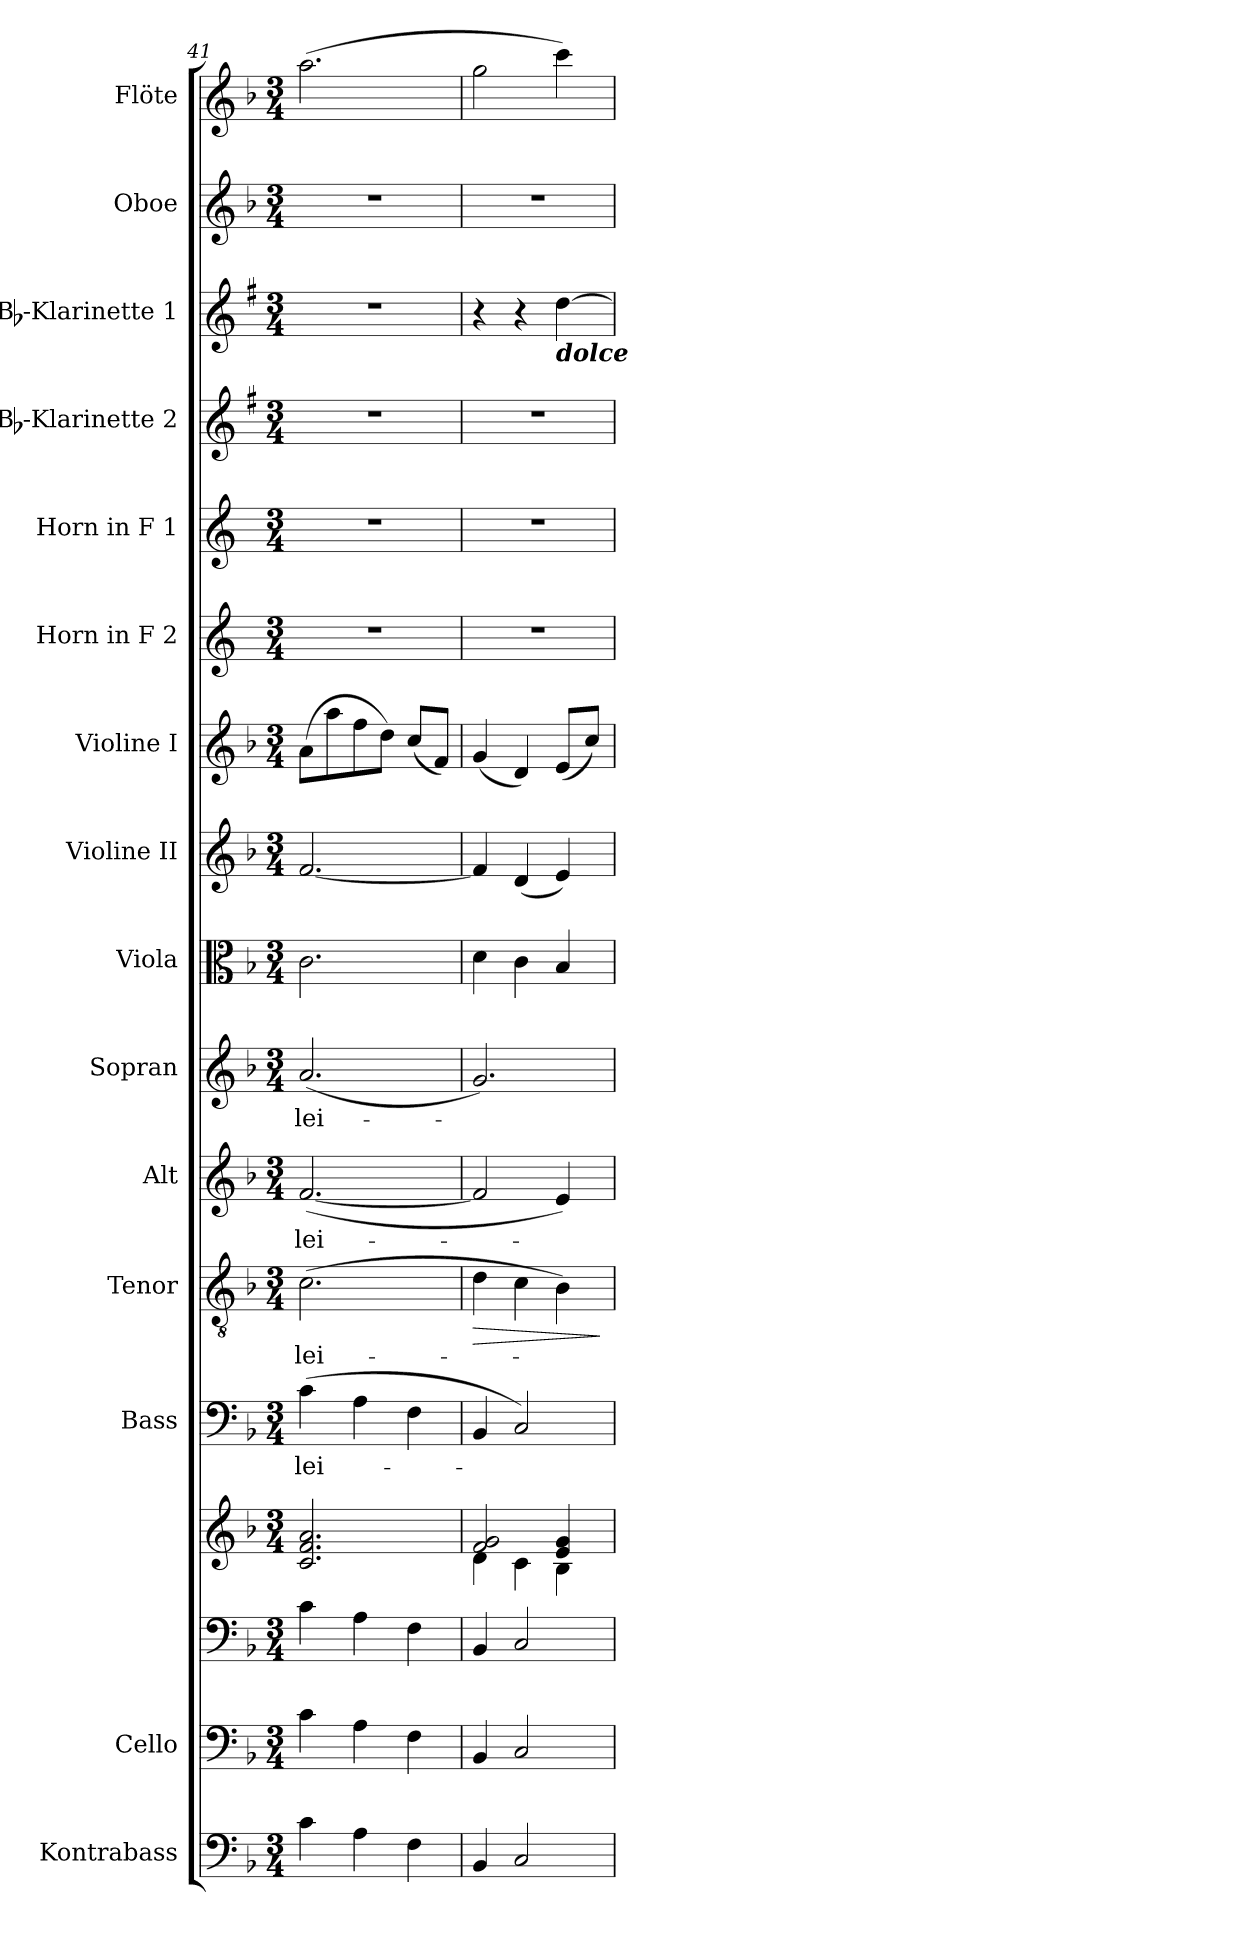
**kern	**kern	**kern	**kern	**kern	**text	**kern	**text	**dynam	**kern	**text	**kern	**text	**kern	**kern	**kern	**kern	**kern	**kern	**kern	**kern	**kern
*part16	*part15	*part14	*part14	*part13	*part13	*part12	*part12	*part12	*part11	*part11	*part10	*part10	*part9	*part8	*part7	*part6	*part5	*part4	*part3	*part2	*part1
*staff17	*staff16	*staff15	*staff14	*staff13	*staff13	*staff12	*staff12	*staff12	*staff11	*staff11	*staff10	*staff10	*staff9	*staff8	*staff7	*staff6	*staff5	*staff4	*staff3	*staff2	*staff1
*I"Kontrabass	*I"Cello	*	*	*I"Bass	*	*I"Tenor	*	*	*I"Alt	*	*I"Sopran	*	*I"Viola	*I"Violine II	*I"Violine I	*I"Horn in F 2	*I"Horn in F 1	*I"Bb-Klarinette 2	*I"Bb-Klarinette 1	*I"Oboe	*I"Flöte
*I'Kb.	*	*	*	*I'B.	*	*I'T.	*	*	*I'A.	*	*I'S.	*	*I'Vla.	*I'Vl. II	*I'Vl. I	*	*	*I'Bb Kl. 2	*I'Bb Kl. 1	*I'Ob.	*I'Fl.
*clefF4	*clefF4	*clefF4	*clefG2	*clefF4	*	*clefGv2	*	*	*clefG2	*	*clefG2	*	*clefC3	*clefG2	*clefG2	*clefG2	*clefG2	*clefG2	*clefG2	*clefG2	*clefG2
*ITrd7c12	*	*	*	*	*	*	*	*	*	*	*	*	*	*	*	*ITrd4c7	*ITrd4c7	*ITrd1c2	*ITrd1c2	*	*
*k[b-]	*k[b-]	*k[b-]	*k[b-]	*k[b-]	*	*k[b-]	*	*	*k[b-]	*	*k[b-]	*	*k[b-]	*k[b-]	*k[b-]	*k[b-]	*k[b-]	*k[b-]	*k[b-]	*k[b-]	*k[b-]
*F:	*F:	*F:	*F:	*F:	*	*F:	*	*	*F:	*	*F:	*	*F:	*F:	*F:	*F:	*F:	*F:	*F:	*F:	*F:
*M3/4	*M3/4	*M3/4	*M3/4	*M3/4	*	*M3/4	*	*	*M3/4	*	*M3/4	*	*M3/4	*M3/4	*M3/4	*M3/4	*M3/4	*M3/4	*M3/4	*M3/4	*M3/4
=41	=41	=41	=41	=41	=41	=41	=41	=41	=41	=41	=41	=41	=41	=41	=41	=41	=41	=41	=41	=41	=41
!	!	!	!	!	!LO:LY:b	!	!LO:LY:b	!	!	!LO:LY:b	!	!LO:LY:b	!	!	!	!	!	!	!	!	!
4C\	4c\	4c\	2.c/ 2.f/ 2.a/	(>4c\	-lei-	(>2.c\	-lei-	.	(<[2.f/	-lei-	(<2.a/	-lei-	2.c\	[2.f/	(>8a\L	2.r	2.r	2.r	2.r	2.r	(>2.aa\
.	.	.	.	.	.	.	.	.	.	.	.	.	.	.	8aa\	.	.	.	.	.	.
4AA\	4A\	4A\	.	4A\	.	.	.	.	.	.	.	.	.	.	8ff\	.	.	.	.	.	.
.	.	.	.	.	.	.	.	.	.	.	.	.	.	.	8dd\J)	.	.	.	.	.	.
4FF\	4F\	4F\	.	4F\	.	.	.	.	.	.	.	.	.	.	(<8cc/L	.	.	.	.	.	.
.	.	.	.	.	.	.	.	.	.	.	.	.	.	.	8f/J)	.	.	.	.	.	.
=42	=42	=42	=42	=42	=42	=42	=42	=42	=42	=42	=42	=42	=42	=42	=42	=42	=42	=42	=42	=42	=42
*	*	*	*^	*	*	*	*	*	*	*	*	*	*	*	*	*	*	*	*	*	*
!	!	!	!	!	!	!	!	!	!LO:HP:b	!	!	!	!	!	!	!	!	!	!	!	!	!
4BBB-/	4BB-/	4BB-/	2f/ 2g/	4d\	4BB-/	.	4d\	.	>	2f/]	.	2.g/)	.	4d\	4f/]	(<4g/	2.r	2.r	2.r	4r	2.r	2gg\
2CC/	2C/	2C/	.	4c\	2C/)	.	4c\	.	.	.	.	.	.	4c\	(<4d/	4d/)	.	.	.	4r	.	.
!	!	!	!	!	!	!	!	!	!	!	!	!	!	!	!	!	!	!	!	!LO:TX:b:Bi:t=dolce	!	!
.	.	.	4e/ 4g/	4B-\	.	.	4B-\)	.	.	4e/)	.	.	.	4B-/	4e/)	(<8e/L	.	.	.	[4cc\	.	4ccc\)
.	.	.	.	.	.	.	.	.	.	.	.	.	.	.	.	8cc/J)	.	.	.	.	.	.
*	*	*	*v	*v	*	*	*	*	*	*	*	*	*	*	*	*	*	*	*	*	*	*
.	.	.	.	.	.	.	.	]	.	.	.	.	.	.	.	.	.	.	.	.	.
=	=	=	=	=	=	=	=	=	=	=	=	=	=	=	=	=	=	=	=	=	=
*-	*-	*-	*-	*-	*-	*-	*-	*-	*-	*-	*-	*-	*-	*-	*-	*-	*-	*-	*-	*-	*-
